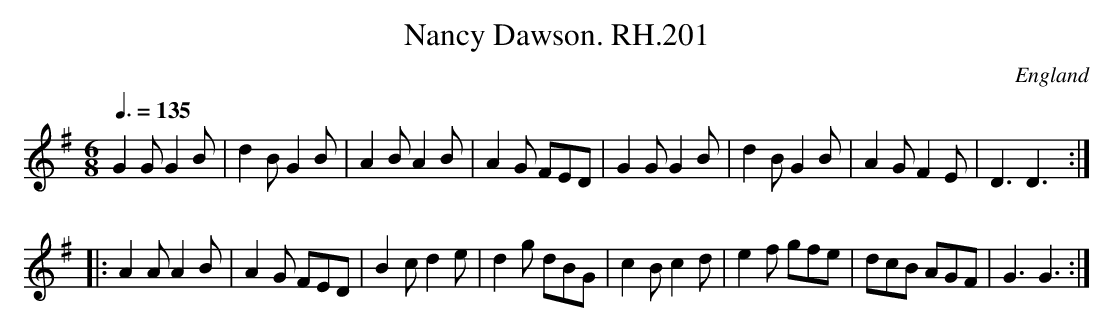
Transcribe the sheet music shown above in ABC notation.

X:1
T:Nancy Dawson. RH.201
L:1/8
M:6/8
O:England
Q:3/8=135
K:G
G2G G2B|d2B G2B|A2B A2B|A2G FED|\
G2G G2B|d2B G2B|A2G F2E|D3 D3:|!
|:A2A A2B|A2G FED|B2c d2e|d2g dBG|\
c2B c2d|e2f gfe|dcB AGF|G3 G3:|
